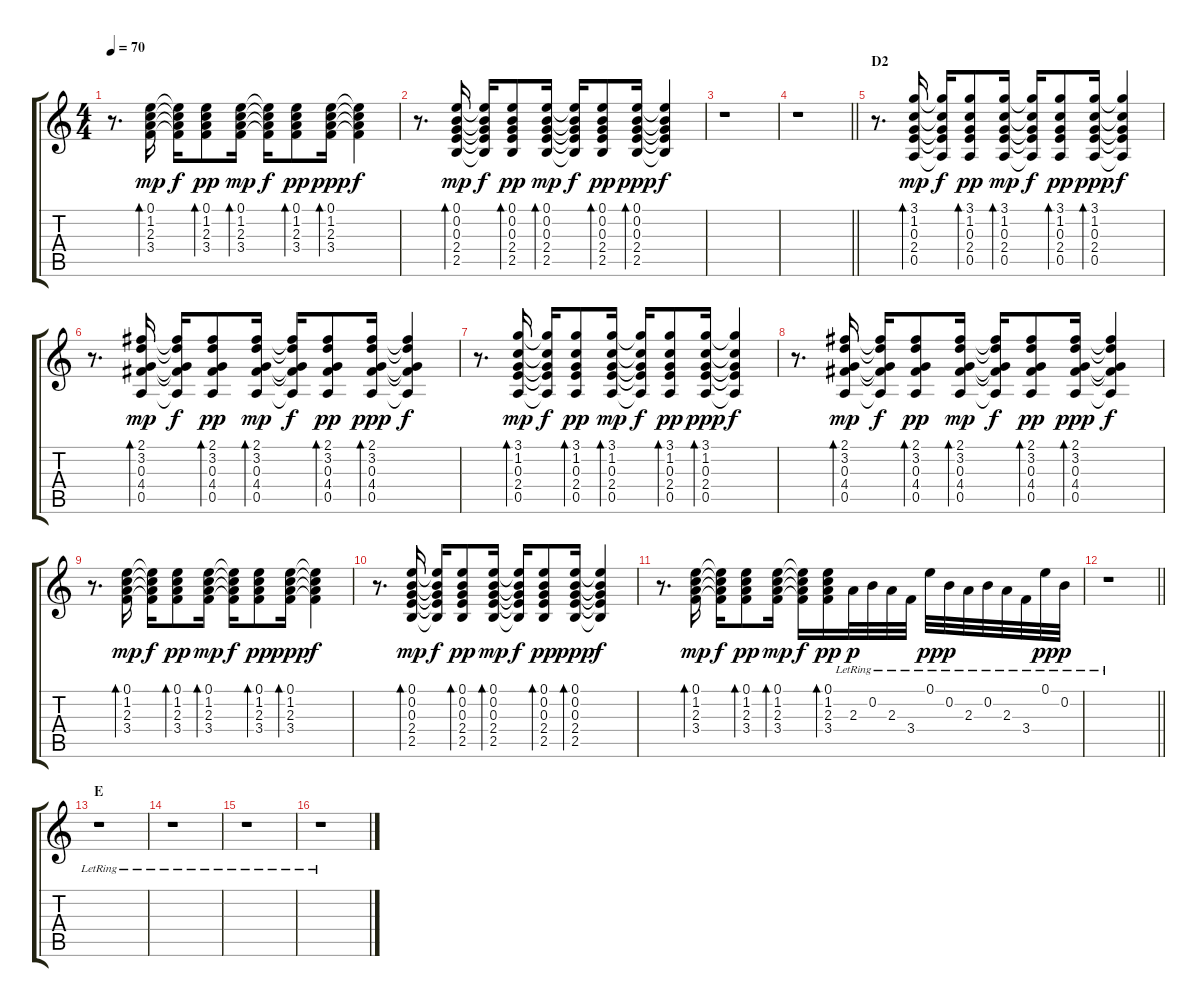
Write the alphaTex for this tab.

\track "" {instrument acousticguitarsteel}
\staff {score tabs}
\tuning (E4 B3 G3 D3 A2 E2) {hide}
\ts (4 4)
\tempo 70
\clef g2
\ks c
r.8{d dy f} (0.1 1.2 2.3 3.4).16{bd 60 dy mp} (0.1{t} 1.2{t} 2.3{t} 3.4{t}).16{dy f} (0.1 1.2 2.3 3.4).8{bd 60 dy pp} (0.1 1.2 2.3 3.4).16{bd 60 dy mp} (0.1{t} 1.2{t} 2.3{t} 3.4{t}).16{dy f} (0.1 1.2 2.3 3.4).8{bd 60 dy pp} (0.1 1.2 2.3 3.4).16{bd 60 dy ppp} (0.1{t} 1.2{t} 2.3{t} 3.4{t}).4{dy f} |
r.8{d} (0.1 0.2 0.3 2.4 2.5).16{bd 60 dy mp} (0.1{t} 0.2{t} 0.3{t} 2.4{t} 2.5{t}).16{dy f} (0.1 0.2 0.3 2.4 2.5).8{bd 60 dy pp} (0.1 0.2 0.3 2.4 2.5).16{bd 60 dy mp} (0.1{t} 0.2{t} 0.3{t} 2.4{t} 2.5{t}).16{dy f} (0.1 0.2 0.3 2.4 2.5).8{bd 60 dy pp} (0.1 0.2 0.3 2.4 2.5).16{bd 60 dy ppp} (0.1{t} 0.2{t} 0.3{t} 2.4{t} 2.5{t}).4{dy f} |
r.1 |
\barLineRight lightlight
r.1 |
\section ("" "D2")
r.8{d} (3.1 1.2 0.3 2.4 0.5).16{bd 60 dy mp} (3.1{t} 1.2{t} 0.3{t} 2.4{t} 0.5{t}).16{dy f} (3.1 1.2 0.3 2.4 0.5).8{bd 60 dy pp} (3.1 1.2 0.3 2.4 0.5).16{bd 60 dy mp} (3.1{t} 1.2{t} 0.3{t} 2.4{t} 0.5{t}).16{dy f} (3.1 1.2 0.3 2.4 0.5).8{bd 60 dy pp} (3.1 1.2 0.3 2.4 0.5).16{bd 60 dy ppp} (3.1{t} 1.2{t} 0.3{t} 2.4{t} 0.5{t}).4{dy f} |
r.8{d} (2.1 3.2 0.3 4.4 0.5).16{bd 60 dy mp} (2.1{t} 3.2{t} 0.3{t} 4.4{t} 0.5{t}).16{dy f} (2.1 3.2 0.3 4.4 0.5).8{bd 60 dy pp} (2.1 3.2 0.3 4.4 0.5).16{bd 60 dy mp} (2.1{t} 3.2{t} 0.3{t} 4.4{t} 0.5{t}).16{dy f} (2.1 3.2 0.3 4.4 0.5).8{bd 60 dy pp} (2.1 3.2 0.3 4.4 0.5).16{bd 60 dy ppp} (2.1{t} 3.2{t} 0.3{t} 4.4{t} 0.5{t}).4{dy f} |
r.8{d} (3.1 1.2 0.3 2.4 0.5).16{bd 60 dy mp} (3.1{t} 1.2{t} 0.3{t} 2.4{t} 0.5{t}).16{dy f} (3.1 1.2 0.3 2.4 0.5).8{bd 60 dy pp} (3.1 1.2 0.3 2.4 0.5).16{bd 60 dy mp} (3.1{t} 1.2{t} 0.3{t} 2.4{t} 0.5{t}).16{dy f} (3.1 1.2 0.3 2.4 0.5).8{bd 60 dy pp} (3.1 1.2 0.3 2.4 0.5).16{bd 60 dy ppp} (3.1{t} 1.2{t} 0.3{t} 2.4{t} 0.5{t}).4{dy f} |
r.8{d} (2.1 3.2 0.3 4.4 0.5).16{bd 60 dy mp} (2.1{t} 3.2{t} 0.3{t} 4.4{t} 0.5{t}).16{dy f} (2.1 3.2 0.3 4.4 0.5).8{bd 60 dy pp} (2.1 3.2 0.3 4.4 0.5).16{bd 60 dy mp} (2.1{t} 3.2{t} 0.3{t} 4.4{t} 0.5{t}).16{dy f} (2.1 3.2 0.3 4.4 0.5).8{bd 60 dy pp} (2.1 3.2 0.3 4.4 0.5).16{bd 60 dy ppp} (2.1{t} 3.2{t} 0.3{t} 4.4{t} 0.5{t}).4{dy f} |
r.8{d} (0.1 1.2 2.3 3.4).16{bd 60 dy mp} (0.1{t} 1.2{t} 2.3{t} 3.4{t}).16{dy f} (0.1 1.2 2.3 3.4).8{bd 60 dy pp} (0.1 1.2 2.3 3.4).16{bd 60 dy mp} (0.1{t} 1.2{t} 2.3{t} 3.4{t}).16{dy f} (0.1 1.2 2.3 3.4).8{bd 60 dy pp} (0.1 1.2 2.3 3.4).16{bd 60 dy ppp} (0.1{t} 1.2{t} 2.3{t} 3.4{t}).4{dy f} |
r.8{d} (0.1 0.2 0.3 2.4 2.5).16{bd 60 dy mp} (0.1{t} 0.2{t} 0.3{t} 2.4{t} 2.5{t}).16{dy f} (0.1 0.2 0.3 2.4 2.5).8{bd 60 dy pp} (0.1 0.2 0.3 2.4 2.5).16{bd 60 dy mp} (0.1{t} 0.2{t} 0.3{t} 2.4{t} 2.5{t}).16{dy f} (0.1 0.2 0.3 2.4 2.5).8{bd 60 dy pp} (0.1 0.2 0.3 2.4 2.5).16{bd 60 dy ppp} (0.1{t} 0.2{t} 0.3{t} 2.4{t} 2.5{t}).4{dy f} |
r.8{d} (0.1 1.2 2.3 3.4).16{bd 60 dy mp} (0.1{t} 1.2{t} 2.3{t} 3.4{t}).16{dy f} (0.1 1.2 2.3 3.4).8{bd 60 dy pp} (0.1 1.2 2.3 3.4).16{bd 60 dy mp} (0.1{t} 1.2{t} 2.3{t} 3.4{t}).16{dy f} (0.1 1.2 2.3 3.4).16{bd 60 dy pp} 2.3{lr}.32{dy p} 0.2{lr}.32 2.3{lr}.32 3.4{lr}.32 0.1{lr}.32{dy pp} 0.2{lr}.32{dy p} 2.3{lr}.32 0.2{lr}.32 2.3{lr}.32 3.4{lr}.32 0.1{lr}.32{dy pp} 0.2{lr}.32{dy p} |
\barLineRight lightlight
r.1 |
\section ("" "E")
r.1 |
r.1 |
r.1 |
r.1
